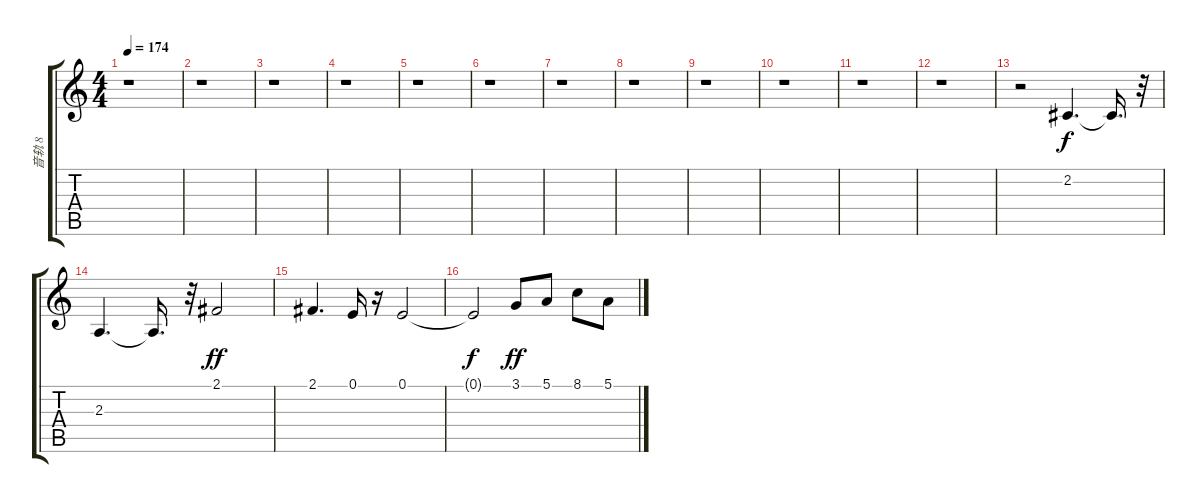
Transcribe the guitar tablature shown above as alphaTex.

\track ("音轨 8" "音轨 8") {instrument trombone}
\staff {score tabs}
\tuning (E4 B3 G3 D3 A2 E2) {hide}
\ts (4 4)
\tempo 174
\clef g2
\ks c
r.1{dy f} |
r.1 |
r.1 |
r.1 |
r.1 |
r.1 |
r.1 |
r.1 |
r.1 |
r.1 |
r.1 |
r.1 |
r.2 2.2.4{d} 2.2{t}.16{d} r.32 |
2.3.4{d} 2.3{t}.16{d} r.32 2.1.2{dy ff} |
2.1.4{d} 0.1.16 r.16 0.1.2 |
0.1{t}.2{dy f} 3.1.8{dy ff} 5.1.8 8.1.8 5.1.8
